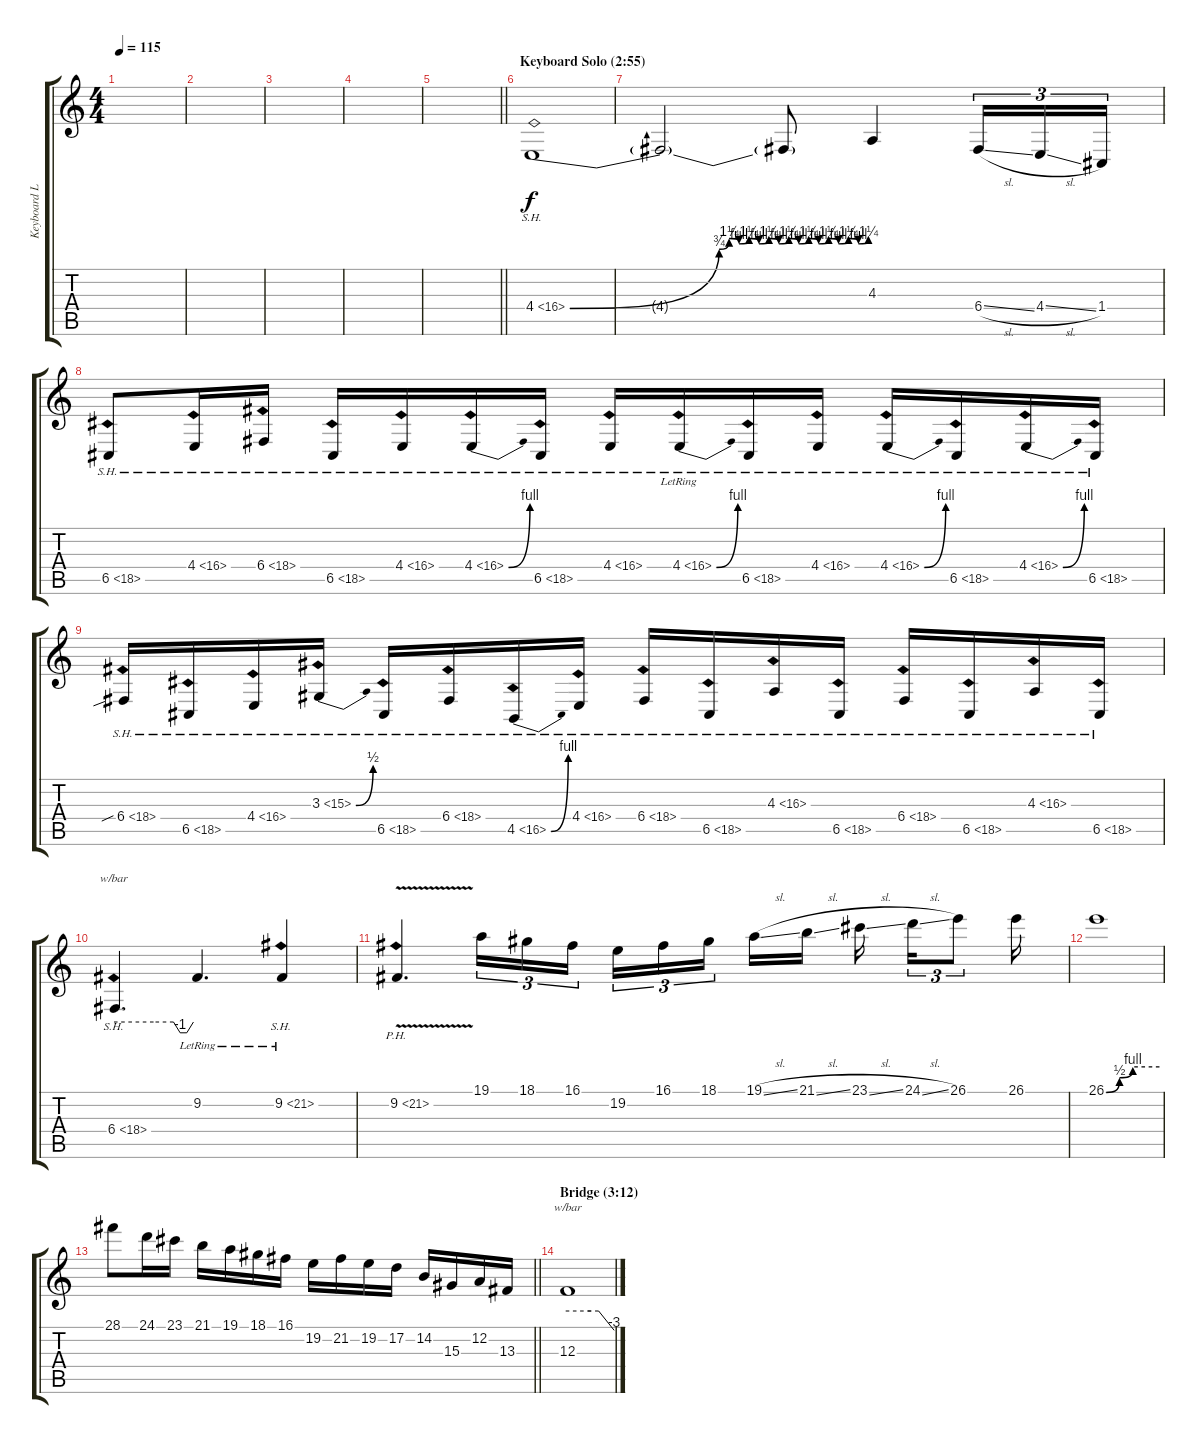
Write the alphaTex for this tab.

\track ("Keyboard Lead" "Keyboard L") {instrument lead2sawtooth}
\staff {score tabs}
\tuning (D4 A3 F3 C3 G2 D2) {hide}
\ts (4 4)
\tempo 115
\clef g2
\ks c
|
|
|
|
\barLineRight lightlight
|
\section ("" "Keyboard Solo (2:55)")
4.4{be (custom 0 0 30 3 32 5 34 4 36 5 38 4 40 5 42 4 44 5 46 4 48 5 50 4 52 5 54 4 56 5 58 4 60 5) sh 12}.1{volume 13 instrument lead2sawtooth} |
4.4{t}.2 4.4{t}.8 4.3.4 6.4{sl}.16{tu (3 2)} 4.4{sl}.16{tu (3 2)} 1.4.16{tu (3 2)} |
6.5{sh 12}.8 4.4{sh 12}.16 6.4{sh 12}.16 6.5{sh 12}.16 4.4{sh 12}.16 4.4{be (bend 0 0 60 4) sh 12}.16 6.5{sh 12}.16 4.4{sh 12}.16 4.4{be (bend 0 0 60 4) sh 12 lr}.16 6.5{sh 12}.16 4.4{sh 12}.16 4.4{be (bend 0 0 60 4) sh 12}.16 6.5{sh 12}.16 4.4{be (bend 0 0 60 4) sh 12}.16 6.5{sh 12}.16 |
6.4{sh 12 sib}.16 6.5{sh 12}.16 4.4{sh 12}.16 3.3{be (bend 0 0 60 2) sh 12}.16 6.5{sh 12}.16 6.4{sh 12}.16 4.5{be (bend 0 0 60 4) sh 12}.16 4.4{sh 12}.16 6.4{sh 12}.16 6.5{sh 12}.16 4.3{sh 12}.16 6.5{sh 12}.16 6.4{sh 12}.16 6.5{sh 12}.16 4.3{sh 12}.16 6.5{sh 12}.16 |
6.4{sh 12}.4{d tbe (custom default 0 0 30 0 45 0 50 -4 55 -4 60 0)} 9.2{lr}.4{d} 9.2{sh 12 lr}.4 |
9.2{ph 12 v}.4{d} 19.1.16{tu (3 2)} 18.1.16{tu (3 2)} 16.1.16{tu (3 2)} 19.2.16{tu (3 2)} 16.1.16{tu (3 2)} 18.1.16{tu (3 2) beam splitsecondary} 19.1{sl}.16 21.1{sl}.16 23.1{sl}.16{beam splitsecondary} 24.1{sl}.16{tu (3 2)} 26.1.8{tu (3 2)} 26.1.16 |
26.1{be (custom 0 0 15 2 30 4 60 4)}.1 |
\barLineRight lightlight
28.1.8 24.1.16 23.1.16 21.1.16 19.1.16 18.1.16 16.1.16 19.2.16 21.2.16 19.2.16 17.2.16 14.2.16 15.3.16 12.2.16 13.3.16 |
\section ("" "Bridge (3:12)")
12.3.1{tbe (custom default 0 0 30 0 40 0 60 -12) volume 8}
